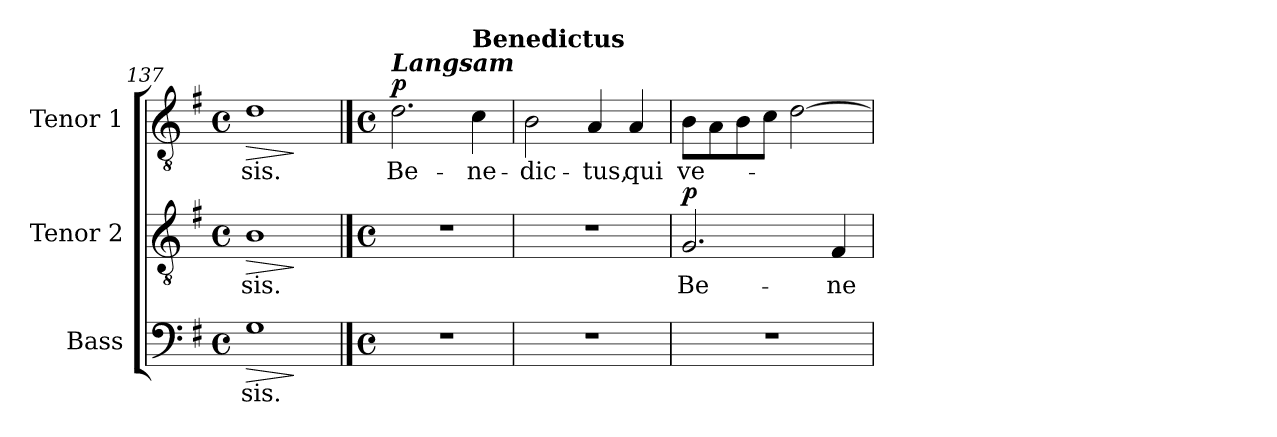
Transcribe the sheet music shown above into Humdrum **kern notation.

**kern	**text	**dynam	**kern	**text	**dynam	**kern	**text	**dynam
*part3	*part3	*part3	*part2	*part2	*part2	*part1	*part1	*part1
*staff3	*staff3	*staff3	*staff2	*staff2	*staff2	*staff1	*staff1	*staff1
*I"Bass	*	*	*I"Tenor 2	*	*	*I"Tenor 1	*	*
*I'B.	*	*	*I'T. 2	*	*	*I'T. 1	*	*
*clefF4	*	*	*clefGv2	*	*	*clefGv2	*	*
*k[f#]	*	*	*k[f#]	*	*	*k[f#]	*	*
*G:	*	*	*G:	*	*	*G:	*	*
*M4/4	*	*	*M4/4	*	*	*M4/4	*	*
*met(c)	*	*	*met(c)	*	*	*met(c)	*	*
=137	=137	=137	=137	=137	=137	=137	=137	=137
!	!LO:LY:b	!LO:HP:b	!	!LO:LY:b	!LO:HP:b	!	!LO:LY:b	!LO:HP:b
1G	-sis.	>	1B	-sis.	>	1d	-sis.	>
.	.	]	.	.	]	.	.	]
!!LO:PB:g=z
==138	==138	==138	==138	==138	==138	==138	==138	==138
*M4/4	*	*	*M4/4	*	*	*M4/4	*	*
*met(c)	*	*	*met(c)	*	*	*met(c)	*	*
!	!	!	!	!	!	!LO:TX:a:Bi:t=Langsam	!	!
!	!	!	!	!	!	!	!LO:LY:b	!LO:DY:a
1r	.	.	1r	.	.	2.d\	Be-	p
!	!	!	!	!	!	!LO:TX:a:B:t=Benedictus	!	!
!	!	!	!	!	!	!	!LO:LY:b	!
.	.	.	.	.	.	4c\	-ne-	.
=139	=139	=139	=139	=139	=139	=139	=139	=139
!	!	!	!	!	!	!	!LO:LY:b	!
1r	.	.	1r	.	.	2B\	-dic-	.
!	!	!	!	!	!	!	!LO:LY:b	!
.	.	.	.	.	.	4A/	-tus,	.
!	!	!	!	!	!	!	!LO:LY:b	!
.	.	.	.	.	.	4A/	qui	.
=140	=140	=140	=140	=140	=140	=140	=140	=140
!	!	!	!	!LO:LY:b	!LO:DY:a	!	!LO:LY:b	!
1r	.	.	2.G/	Be-	p	8B\L	ve-	.
.	.	.	.	.	.	8A\	.	.
.	.	.	.	.	.	8B\	.	.
.	.	.	.	.	.	8c\J	.	.
.	.	.	.	.	.	[2d\	.	.
!	!	!	!	!LO:LY:b	!	!	!	!
.	.	.	4F#/	-ne-	.	.	.	.
=	=	=	=	=	=	=	=	=
*-	*-	*-	*-	*-	*-	*-	*-	*-
